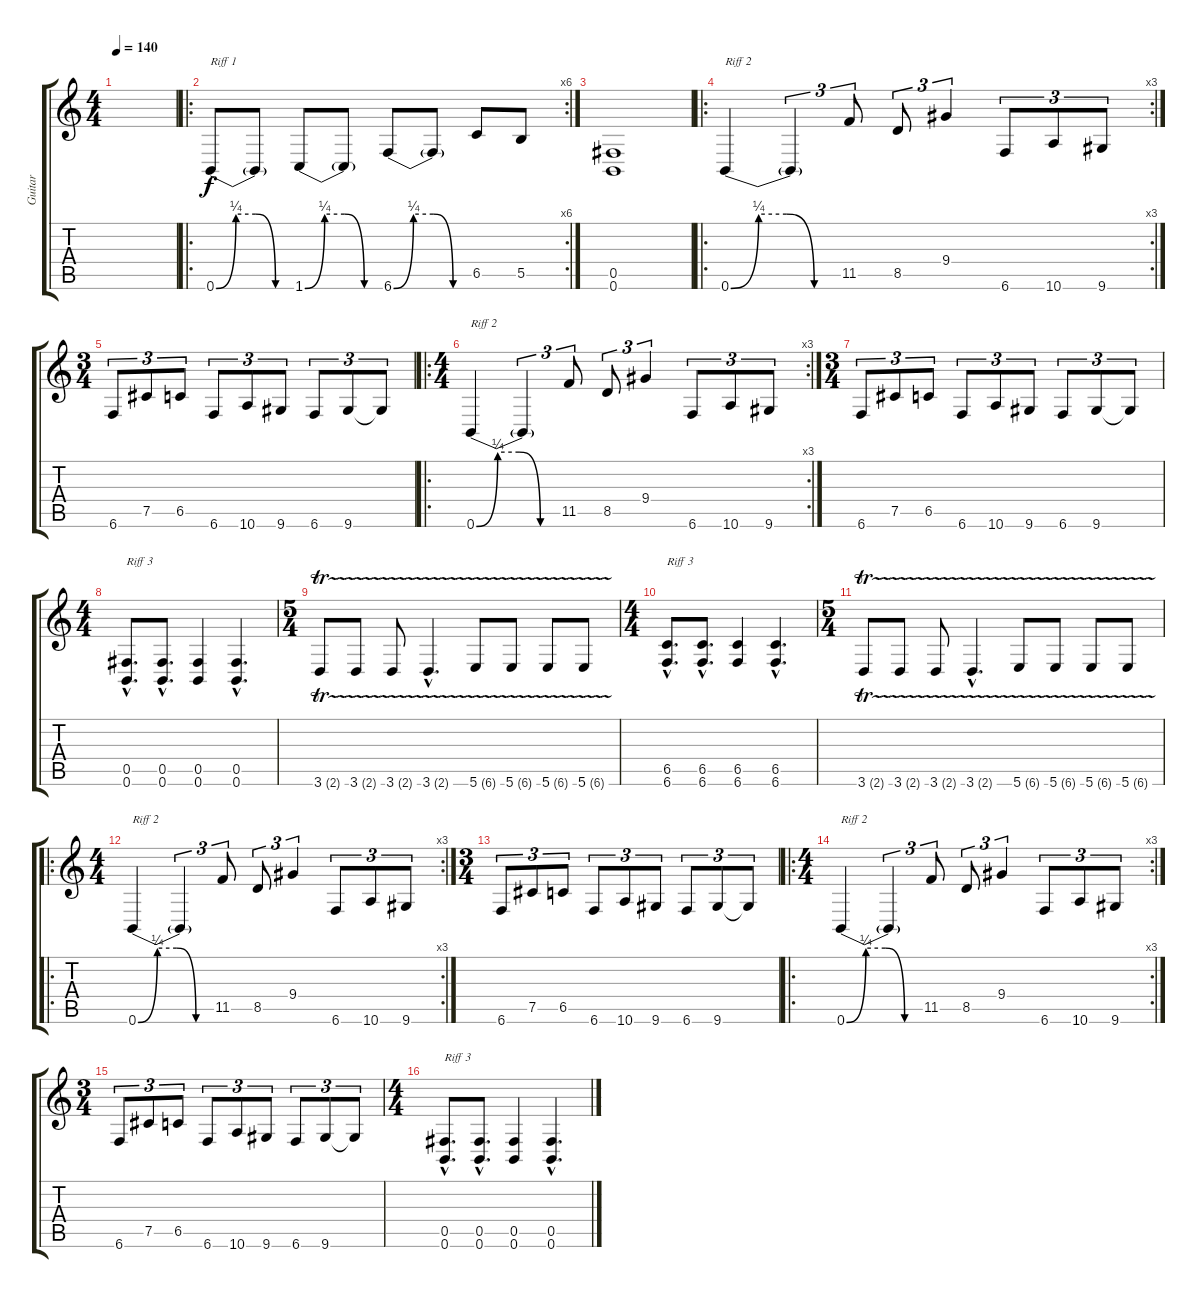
\track ("Guitar" "Guitar") {instrument distortionguitar}
\staff {score tabs}
\tuning (Db4 Ab3 E3 B2 Gb2 B1) {hide}
\ts (4 4)
\tempo 140
\clef g2
\ks c
|
\ro
\rc 6
0.6{be (custom 0 0 15 1 30 1 45 0 60 0)}.8{txt "Riff 1"} 0.6{t}.8 1.6{be (custom 0 0 15 1 30 1 45 0 60 0)}.8 1.6{t}.8 6.6{be (custom 0 0 15 1 30 1 45 0 60 0)}.8 6.6{t}.8 6.5.8 5.5.8 |
(0.5 0.6).1 |
\ro
\rc 3
0.6{be (custom 0 0 15 1 30 1 45 0 60 0)}.4{txt "Riff 2"} 0.6{t}.4{tu (3 2)} 11.5.8{tu (3 2)} 8.5.8{tu (3 2)} 9.4.4{tu (3 2)} 6.6.8{tu (3 2)} 10.6.8{tu (3 2)} 9.6.8{tu (3 2)} |
\ts (3 4)
6.6.8{tu (3 2)} 7.5.8{tu (3 2)} 6.5.8{tu (3 2)} 6.6.8{tu (3 2)} 10.6.8{tu (3 2)} 9.6.8{tu (3 2)} 6.6.8{tu (3 2)} 9.6.8{tu (3 2)} 9.6{t}.8{tu (3 2)} |
\ro
\rc 3
\ts (4 4)
0.6{be (custom 0 0 15 1 30 1 45 0 60 0)}.4{txt "Riff 2"} 0.6{t}.4{tu (3 2)} 11.5.8{tu (3 2)} 8.5.8{tu (3 2)} 9.4.4{tu (3 2)} 6.6.8{tu (3 2)} 10.6.8{tu (3 2)} 9.6.8{tu (3 2)} |
\ts (3 4)
6.6.8{tu (3 2)} 7.5.8{tu (3 2)} 6.5.8{tu (3 2)} 6.6.8{tu (3 2)} 10.6.8{tu (3 2)} 9.6.8{tu (3 2)} 6.6.8{tu (3 2)} 9.6.8{tu (3 2)} 9.6{t}.8{tu (3 2)} |
\ts (4 4)
(0.5{hac} 0.6{hac}).8{d txt "Riff 3"} (0.5{hac} 0.6{hac}).8{d} (0.5 0.6).4 (0.5{hac} 0.6{hac}).4{d} |
\ts (5 4)
3.6{tr (2 16)}.8 3.6{tr (2 16)}.8 3.6{tr (2 16)}.8 3.6{tr (2 16) hac}.4{d} 5.6{tr (6 16)}.8 5.6{tr (6 16)}.8 5.6{tr (6 16)}.8 5.6{tr (6 16)}.8 |
\ts (4 4)
(6.5{hac} 6.6{hac}).8{d txt "Riff 3"} (6.5{hac} 6.6{hac}).8{d} (6.5 6.6).4 (6.5{hac} 6.6{hac}).4{d} |
\ts (5 4)
3.6{tr (2 16)}.8 3.6{tr (2 16)}.8 3.6{tr (2 16)}.8 3.6{tr (2 16) hac}.4{d} 5.6{tr (6 16)}.8 5.6{tr (6 16)}.8 5.6{tr (6 16)}.8 5.6{tr (6 16)}.8 |
\ro
\rc 3
\ts (4 4)
0.6{be (custom 0 0 15 1 30 1 45 0 60 0)}.4{txt "Riff 2"} 0.6{t}.4{tu (3 2)} 11.5.8{tu (3 2)} 8.5.8{tu (3 2)} 9.4.4{tu (3 2)} 6.6.8{tu (3 2)} 10.6.8{tu (3 2)} 9.6.8{tu (3 2)} |
\ts (3 4)
6.6.8{tu (3 2)} 7.5.8{tu (3 2)} 6.5.8{tu (3 2)} 6.6.8{tu (3 2)} 10.6.8{tu (3 2)} 9.6.8{tu (3 2)} 6.6.8{tu (3 2)} 9.6.8{tu (3 2)} 9.6{t}.8{tu (3 2)} |
\ro
\rc 3
\ts (4 4)
0.6{be (custom 0 0 15 1 30 1 45 0 60 0)}.4{txt "Riff 2"} 0.6{t}.4{tu (3 2)} 11.5.8{tu (3 2)} 8.5.8{tu (3 2)} 9.4.4{tu (3 2)} 6.6.8{tu (3 2)} 10.6.8{tu (3 2)} 9.6.8{tu (3 2)} |
\ts (3 4)
6.6.8{tu (3 2)} 7.5.8{tu (3 2)} 6.5.8{tu (3 2)} 6.6.8{tu (3 2)} 10.6.8{tu (3 2)} 9.6.8{tu (3 2)} 6.6.8{tu (3 2)} 9.6.8{tu (3 2)} 9.6{t}.8{tu (3 2)} |
\ts (4 4)
(0.5{hac} 0.6{hac}).8{d txt "Riff 3"} (0.5{hac} 0.6{hac}).8{d} (0.5 0.6).4 (0.5{hac} 0.6{hac}).4{d}
